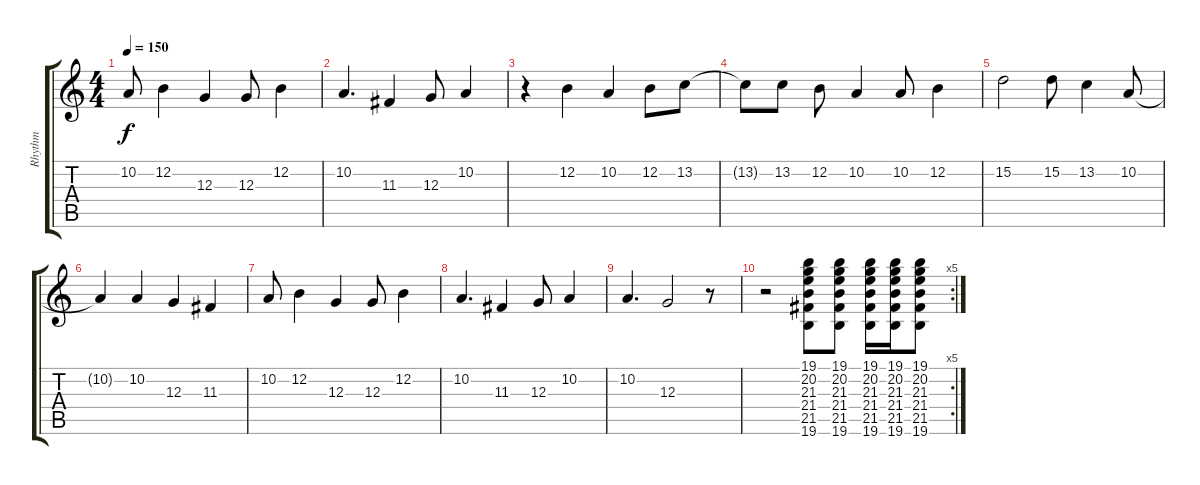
\track ("Rhythm" "Rhythm") {instrument orchestrahit}
\staff {score tabs}
\tuning (E4 B3 G3 D3 A2 E2) {hide}
\ts (4 4)
\tempo 150
\clef g2
\ks c
10.2.8{dy f} 12.2.4 12.3.4 12.3.8 12.2.4 |
10.2.4{d} 11.3.4 12.3.8 10.2.4 |
r.4 12.2.4 10.2.4 12.2.8 13.2.8 |
13.2{t}.8 13.2.8 12.2.8 10.2.4 10.2.8 12.2.4 |
15.2.2 15.2.8 13.2.4 10.2.8 |
10.2{t}.4 10.2.4 12.3.4 11.3.4 |
10.2.8 12.2.4 12.3.4 12.3.8 12.2.4 |
10.2.4{d} 11.3.4 12.3.8 10.2.4 |
10.2.4{d} 12.3.2 r.8 |
\rc 5
r.2{instrument orchestrahit} (19.1 20.2 21.3 21.4 21.5 19.6).8 (19.1 20.2 21.3 21.4 21.5 19.6).8 (19.1 20.2 21.3 21.4 21.5 19.6).16 (19.1 20.2 21.3 21.4 21.5 19.6).16 (19.1 20.2 21.3 21.4 21.5 19.6).8
